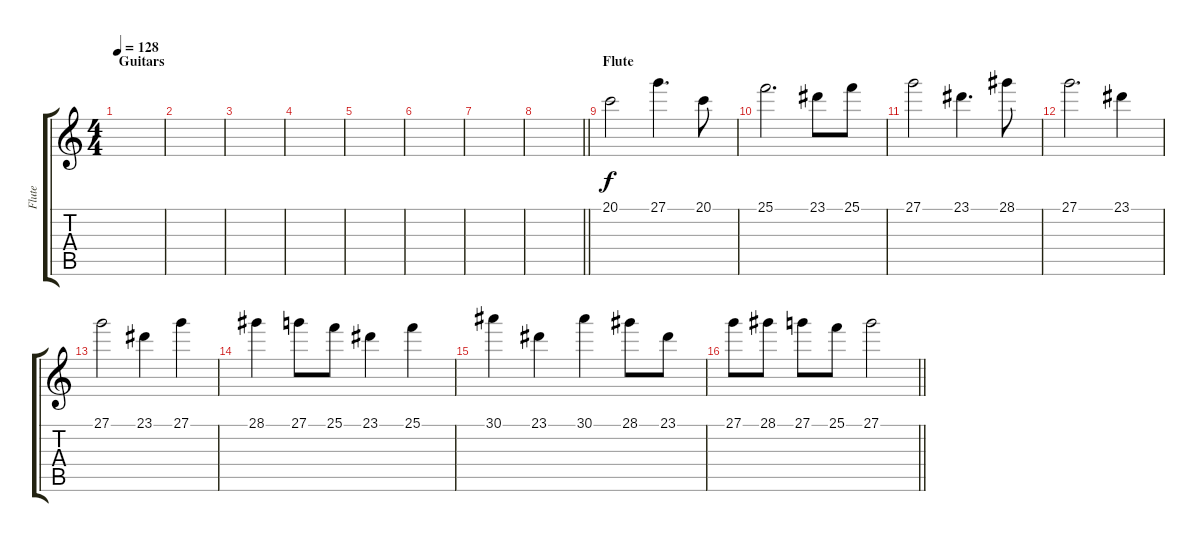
\track ("Flute" "Flute") {instrument piccolo}
\staff {score tabs}
\tuning (E4 B3 G3 D3 A2 E2) {hide}
\ts (4 4)
\section ("" "Guitars")
\tempo 128
\clef g2
\ks c
|
|
|
|
|
|
|
\barLineRight lightlight
|
\section ("" "Flute")
20.1.2 27.1.4{d} 20.1.8 |
25.1.2{d} 23.1.8 25.1.8 |
27.1.2 23.1.4{d} 28.1.8 |
27.1.2{d} 23.1.4 |
27.1.2 23.1.4 27.1.4 |
28.1.4 27.1.8 25.1.8 23.1.4 25.1.4 |
30.1.4 23.1.4 30.1.4 28.1.8 23.1.8 |
\barLineRight lightlight
27.1.8 28.1.8 27.1.8 25.1.8 27.1.2
